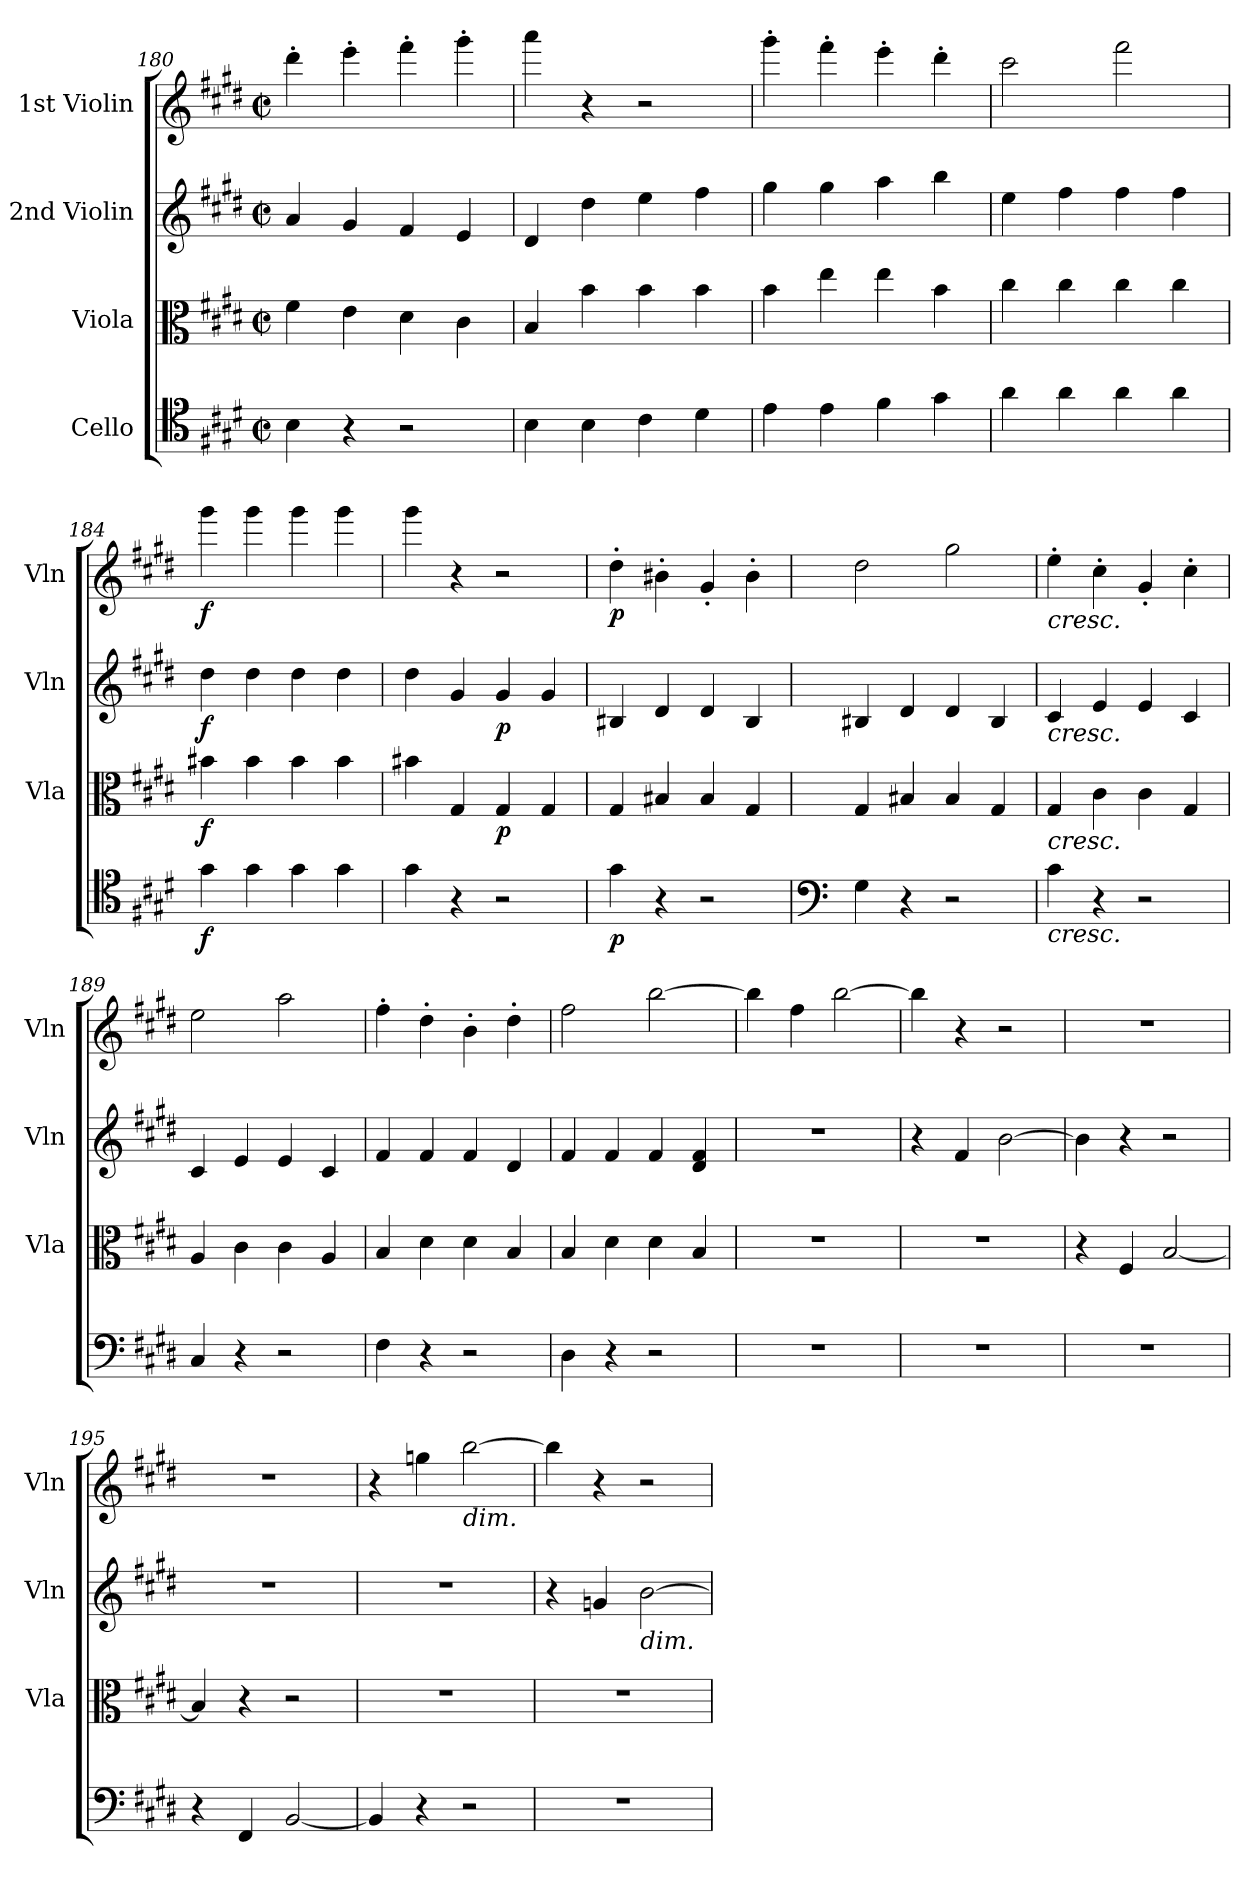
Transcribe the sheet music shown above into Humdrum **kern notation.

**kern	**dynam	**kern	**dynam	**kern	**dynam	**kern	**dynam
*part4	*part4	*part3	*part3	*part2	*part2	*part1	*part1
*staff4	*staff4	*staff3	*staff3	*staff2	*staff2	*staff1	*staff1
*I"Cello	*	*I"Viola	*	*I"2nd Violin	*	*I"1st Violin	*
*	*	*I'Vla	*	*I'Vln	*	*I'Vln	*
*clefC4	*	*clefC3	*	*clefG2	*	*clefG2	*
*k[f#c#g#d#]	*	*k[f#c#g#d#]	*	*k[f#c#g#d#]	*	*k[f#c#g#d#]	*
*E:	*	*E:	*	*E:	*	*E:	*
*M2/2	*	*M2/2	*	*M2/2	*	*M2/2	*
*met(c|)	*	*met(c|)	*	*met(c|)	*	*met(c|)	*
=180	=180	=180	=180	=180	=180	=180	=180
4B\	.	4f#\	.	4a/	.	4ddd#'\	.
4r	.	4e\	.	4g#/	.	4eee'\	.
2r	.	4d#\	.	4f#/	.	4fff#'\	.
.	.	4c#\	.	4e/	.	4ggg#'\	.
=181	=181	=181	=181	=181	=181	=181	=181
4B\	.	4B/	.	4d#/	.	4aaa\	.
4B\	.	4b\	.	4dd#\	.	4r	.
4c#\	.	4b\	.	4ee\	.	2r	.
4d#\	.	4b\	.	4ff#\	.	.	.
!!LO:LB:g=z
=182	=182	=182	=182	=182	=182	=182	=182
4e\	.	4b\	.	4gg#\	.	4ggg#'\	.
4e\	.	4ee\	.	4gg#\	.	4fff#'\	.
4f#\	.	4ee\	.	4aa\	.	4eee'\	.
4g#\	.	4b\	.	4bb\	.	4ddd#'\	.
=183	=183	=183	=183	=183	=183	=183	=183
4a\	.	4cc#\	.	4ee\	.	2ccc#\	.
4a\	.	4cc#\	.	4ff#\	.	.	.
4a\	.	4cc#\	.	4ff#\	.	2fff#\	.
4a\	.	4cc#\	.	4ff#\	.	.	.
=184	=184	=184	=184	=184	=184	=184	=184
!	!LO:DY:b	!	!LO:DY:b	!	!LO:DY:b	!	!LO:DY:b
4g#\	f	4b#X\	f	4dd#\	f	4ggg#\	f
4g#\	.	4b#\	.	4dd#\	.	4ggg#\	.
4g#\	.	4b#\	.	4dd#\	.	4ggg#\	.
4g#\	.	4b#\	.	4dd#\	.	4ggg#\	.
=185	=185	=185	=185	=185	=185	=185	=185
4g#\	.	4b#X\	.	4dd#\	.	4ggg#\	.
4r	.	4G#/	.	4g#/	.	4r	.
!	!	!	!LO:DY:b	!	!LO:DY:b	!	!
2r	.	4G#/	p	4g#/	p	2r	.
.	.	4G#/	.	4g#/	.	.	.
=186	=186	=186	=186	=186	=186	=186	=186
!	!LO:DY:b	!	!	!	!	!	!LO:DY:b
4g#\	p	4G#/	.	4B#X/	.	4dd#'\	p
4r	.	4B#X/	.	4d#/	.	4b#X'\	.
2r	.	4B#/	.	4d#/	.	4g#'/	.
.	.	4G#/	.	4B#/	.	4b#'\	.
=187	=187	=187	=187	=187	=187	=187	=187
*clefF4	*	*	*	*	*	*	*
4G#\	.	4G#/	.	4B#X/	.	2dd#\	.
4r	.	4B#X/	.	4d#/	.	.	.
2r	.	4B#/	.	4d#/	.	2gg#\	.
.	.	4G#/	.	4B#/	.	.	.
!!LO:PB:g=z
=188	=188	=188	=188	=188	=188	=188	=188
!	!	!	!	!	!	!LO:TX:b:i:t=cresc.	!
!	!	!	!	!LO:TX:b:i:t=cresc.	!	!	!
!	!	!LO:TX:b:i:t=cresc.	!	!	!	!	!
!LO:TX:b:i:t=cresc.	!	!	!	!	!	!	!
4c#\	.	4G#/	.	4c#/	.	4ee'\	.
4r	.	4c#\	.	4e/	.	4cc#'\	.
2r	.	4c#\	.	4e/	.	4g#'/	.
.	.	4G#/	.	4c#/	.	4cc#'\	.
=189	=189	=189	=189	=189	=189	=189	=189
4C#/	.	4A/	.	4c#/	.	2ee\	.
4r	.	4c#\	.	4e/	.	.	.
2r	.	4c#\	.	4e/	.	2aa\	.
.	.	4A/	.	4c#/	.	.	.
=190	=190	=190	=190	=190	=190	=190	=190
4F#\	.	4B/	.	4f#/	.	4ff#'\	.
4r	.	4d#\	.	4f#/	.	4dd#'\	.
2r	.	4d#\	.	4f#/	.	4b'\	.
.	.	4B/	.	4d#/	.	4dd#'\	.
=191	=191	=191	=191	=191	=191	=191	=191
4D#\	.	4B/	.	4f#/	.	2ff#\	.
4r	.	4d#\	.	4f#/	.	.	.
2r	.	4d#\	.	4f#/	.	[2bb\	.
.	.	4B/	.	4d#/ 4f#/	.	.	.
=192	=192	=192	=192	=192	=192	=192	=192
1r	.	1r	.	1r	.	4bb\]	.
.	.	.	.	.	.	4ff#\	.
.	.	.	.	.	.	[2bb\	.
!!LO:LB:g=z
=193	=193	=193	=193	=193	=193	=193	=193
1r	.	1r	.	4r	.	4bb\]	.
.	.	.	.	4f#/	.	4r	.
.	.	.	.	[2b\	.	2r	.
=194	=194	=194	=194	=194	=194	=194	=194
1r	.	4r	.	4b\]	.	1r	.
.	.	4F#/	.	4r	.	.	.
.	.	[2B/	.	2r	.	.	.
=195	=195	=195	=195	=195	=195	=195	=195
4r	.	4B/]	.	1r	.	1r	.
4FF#/	.	4r	.	.	.	.	.
[2BB/	.	2r	.	.	.	.	.
=196	=196	=196	=196	=196	=196	=196	=196
4BB/]	.	1r	.	1r	.	4r	.
4r	.	.	.	.	.	4ggn\	.
!	!	!	!	!	!	!LO:TX:b:i:t=dim.	!
2r	.	.	.	.	.	[2bb\	.
=197	=197	=197	=197	=197	=197	=197	=197
1r	.	1r	.	4r	.	4bb\]	.
.	.	.	.	4gn/	.	4r	.
!	!	!	!	!LO:TX:b:i:t=dim.	!	!	!
.	.	.	.	[2b\	.	2r	.
=	=	=	=	=	=	=	=
*-	*-	*-	*-	*-	*-	*-	*-
